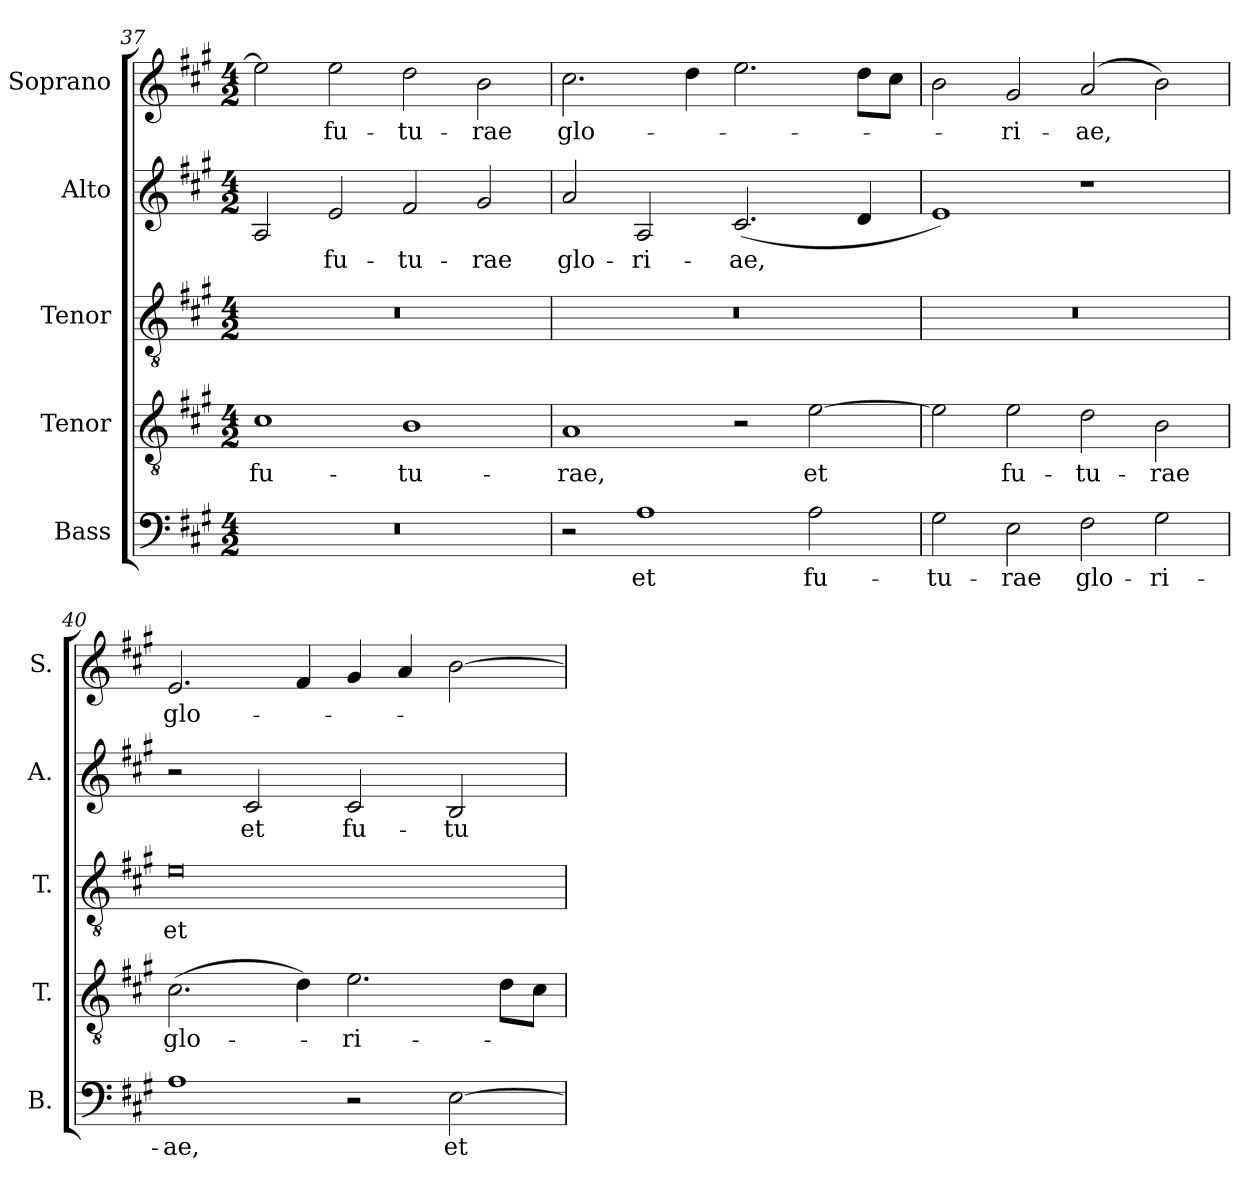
**kern	**text	**kern	**text	**kern	**text	**kern	**text	**kern	**text
*part5	*part5	*part4	*part4	*part3	*part3	*part2	*part2	*part1	*part1
*staff5	*staff5	*staff4	*staff4	*staff3	*staff3	*staff2	*staff2	*staff1	*staff1
*I"Bass	*	*I"Tenor	*	*I"Tenor	*	*I"Alto	*	*I"Soprano	*
*I'B.	*	*I'T.	*	*I'T.	*	*I'A.	*	*I'S.	*
*clefF4	*	*clefGv2	*	*clefGv2	*	*clefG2	*	*clefG2	*
*	*	*ITrd7c12	*	*ITrd7c12	*	*	*	*	*
*k[f#c#g#]	*	*k[f#c#g#]	*	*k[f#c#g#]	*	*k[f#c#g#]	*	*k[f#c#g#]	*
*A:	*	*A:	*	*A:	*	*A:	*	*A:	*
*M4/2	*	*M4/2	*	*M4/2	*	*M4/2	*	*M4/2	*
=37	=37	=37	=37	=37	=37	=37	=37	=37	=37
!LO:N:vis=1	!	!	!	!	!	!	!	!	!
!	!	!	!LO:LY:b:color=#000000	!LO:N:vis=1	!	!	!	!	!
0r	.	1C#i	fu-	0r	.	2Ai/	.	2eei\]	.
!	!	!	!	!	!	!	!LO:LY:b:color=#000000	!	!
!	!	!	!	!	!	!	!	!	!LO:LY:b:color=#000000
.	.	.	.	.	.	2ei/	fu-	2eei\	fu-
!	!	!	!LO:LY:b:color=#000000	!	!	!	!	!	!
!	!	!	!	!	!	!	!LO:LY:b:color=#000000	!	!
!	!	!	!	!	!	!	!	!	!LO:LY:b:color=#000000
.	.	1BBi	-tu-	.	.	2f#i/	-tu-	2ddi\	-tu-
!	!	!	!	!	!	!	!LO:LY:b:color=#000000	!	!
!	!	!	!	!	!	!	!	!	!LO:LY:b:color=#000000
.	.	.	.	.	.	2g#i/	-rae	2bi\	-rae
=38	=38	=38	=38	=38	=38	=38	=38	=38	=38
!	!	!	!LO:LY:b:color=#000000	!LO:N:vis=1	!	!	!	!	!
!	!	!	!	!	!	!	!LO:LY:b:color=#000000	!	!
!	!	!	!	!	!	!	!	!	!LO:LY:b:color=#000000
2r	.	1AAi	-rae,	0r	.	2ai/	glo-	2.cc#i\	glo-
!	!LO:LY:b:color=#000000	!	!	!	!	!	!	!	!
!	!	!	!	!	!	!	!LO:LY:b:color=#000000	!	!
1Ai	et	.	.	.	.	2Ai/	-ri-	.	.
.	.	.	.	.	.	.	.	4ddi\	.
!	!	!	!	!	!	!	!LO:LY:b:color=#000000	!	!
.	.	2r	.	.	.	(2.c#i/	-ae,	2.eei\	.
!	!LO:LY:b:color=#000000	!	!	!	!	!	!	!	!
!	!	!	!LO:LY:b:color=#000000	!	!	!	!	!	!
2Ai\	fu-	[2Ei\	et	.	.	.	.	.	.
.	.	.	.	.	.	4di/	.	8ddi\L	.
.	.	.	.	.	.	.	.	8cc#i\J	.
=39	=39	=39	=39	=39	=39	=39	=39	=39	=39
!	!LO:LY:b:color=#000000	!	!	!LO:N:vis=1	!	!	!	!	!
2G#i\	-tu-	2Ei\]	.	0r	.	1ei)	.	2bi\	.
!	!LO:LY:b:color=#000000	!	!	!	!	!	!	!	!
!	!	!	!LO:LY:b:color=#000000	!	!	!	!	!	!
!	!	!	!	!	!	!	!	!	!LO:LY:b:color=#000000
2Ei\	-rae	2Ei\	fu-	.	.	.	.	2g#i/	-ri-
!	!LO:LY:b:color=#000000	!	!	!	!	!	!	!	!
!	!	!	!LO:LY:b:color=#000000	!	!	!	!	!	!
!	!	!	!	!	!	!	!	!	!LO:LY:b:color=#000000
2F#i\	glo-	2Di\	-tu-	.	.	1r	.	(2ai/	-ae,
!	!LO:LY:b:color=#000000	!	!	!	!	!	!	!	!
!	!	!	!LO:LY:b:color=#000000	!	!	!	!	!	!
2G#i\	-ri-	2BBi\	-rae	.	.	.	.	2bi\)	.
=40	=40	=40	=40	=40	=40	=40	=40	=40	=40
!	!LO:LY:b:color=#000000	!	!	!	!	!	!	!	!
!	!	!	!LO:LY:b:color=#000000	!	!	!	!	!	!
!	!	!	!	!	!LO:LY:b:color=#000000	!	!	!	!
!	!	!	!	!	!	!	!	!	!LO:LY:b:color=#000000
1Ai	-ae,	(2.C#i\	glo-	0Ei	et	2r	.	2.ei/	glo-
!	!	!	!	!	!	!	!LO:LY:b:color=#000000	!	!
.	.	.	.	.	.	2c#i/	et	.	.
.	.	4Di\)	.	.	.	.	.	4f#i/	.
!	!	!	!LO:LY:b:color=#000000	!	!	!	!	!	!
!	!	!	!	!	!	!	!LO:LY:b:color=#000000	!	!
2r	.	2.Ei\	-ri-	.	.	2c#i/	fu-	4g#i/	.
.	.	.	.	.	.	.	.	4ai/	.
!	!LO:LY:b:color=#000000	!	!	!	!	!	!	!	!
!	!	!	!	!	!	!	!LO:LY:b:color=#000000	!	!
[2Ei\	et	.	.	.	.	2Bi/	-tu-	[2bi\	.
.	.	8Di\L	.	.	.	.	.	.	.
.	.	8C#i\J	.	.	.	.	.	.	.
=	=	=	=	=	=	=	=	=	=
*-	*-	*-	*-	*-	*-	*-	*-	*-	*-
